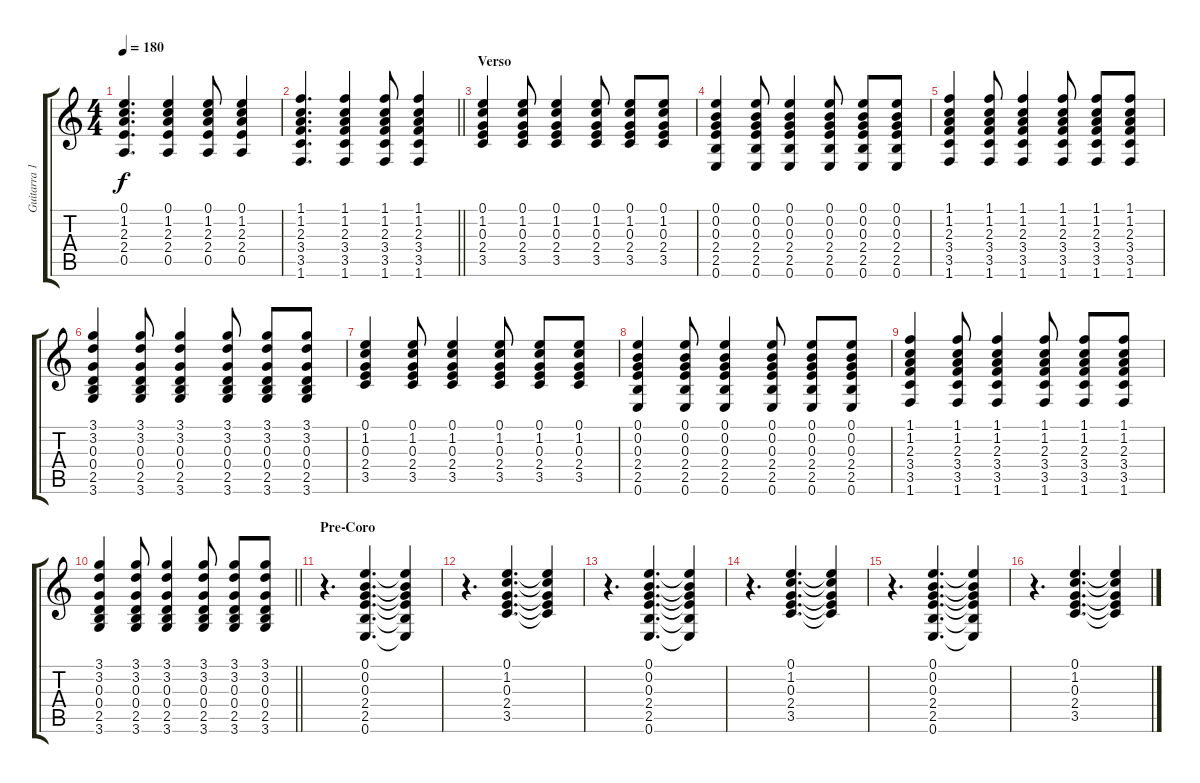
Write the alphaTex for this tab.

\track ("Guitarra 1" "Guitarra 1") {instrument acousticguitarnylon}
\staff {score tabs}
\tuning (E4 B3 G3 D3 A2 E2) {hide}
\ts (4 4)
\tempo 180
\clef g2
\ks c
(0.1 1.2 2.3 2.4 0.5).4{d dy f} (0.1 1.2 2.3 2.4 0.5).4 (0.1 1.2 2.3 2.4 0.5).8 (0.1 1.2 2.3 2.4 0.5).4 |
\barLineRight lightlight
(1.1 1.2 2.3 3.4 3.5 1.6).4{d} (1.1 1.2 2.3 3.4 3.5 1.6).4 (1.1 1.2 2.3 3.4 3.5 1.6).8 (1.1 1.2 2.3 3.4 3.5 1.6).4 |
\section ("" "Verso")
(0.1 1.2 0.3 2.4 3.5).4 (0.1 1.2 0.3 2.4 3.5).8 (0.1 1.2 0.3 2.4 3.5).4 (0.1 1.2 0.3 2.4 3.5).8 (0.1 1.2 0.3 2.4 3.5).8 (0.1 1.2 0.3 2.4 3.5).8 |
(0.1 0.2 0.3 2.4 2.5 0.6).4 (0.1 0.2 0.3 2.4 2.5 0.6).8 (0.1 0.2 0.3 2.4 2.5 0.6).4 (0.1 0.2 0.3 2.4 2.5 0.6).8 (0.1 0.2 0.3 2.4 2.5 0.6).8 (0.1 0.2 0.3 2.4 2.5 0.6).8 |
(1.1 1.2 2.3 3.4 3.5 1.6).4 (1.1 1.2 2.3 3.4 3.5 1.6).8 (1.1 1.2 2.3 3.4 3.5 1.6).4 (1.1 1.2 2.3 3.4 3.5 1.6).8 (1.1 1.2 2.3 3.4 3.5 1.6).8 (1.1 1.2 2.3 3.4 3.5 1.6).8 |
(3.1 3.2 0.3 0.4 2.5 3.6).4 (3.1 3.2 0.3 0.4 2.5 3.6).8 (3.1 3.2 0.3 0.4 2.5 3.6).4 (3.1 3.2 0.3 0.4 2.5 3.6).8 (3.1 3.2 0.3 0.4 2.5 3.6).8 (3.1 3.2 0.3 0.4 2.5 3.6).8 |
(0.1 1.2 0.3 2.4 3.5).4 (0.1 1.2 0.3 2.4 3.5).8 (0.1 1.2 0.3 2.4 3.5).4 (0.1 1.2 0.3 2.4 3.5).8 (0.1 1.2 0.3 2.4 3.5).8 (0.1 1.2 0.3 2.4 3.5).8 |
(0.1 0.2 0.3 2.4 2.5 0.6).4 (0.1 0.2 0.3 2.4 2.5 0.6).8 (0.1 0.2 0.3 2.4 2.5 0.6).4 (0.1 0.2 0.3 2.4 2.5 0.6).8 (0.1 0.2 0.3 2.4 2.5 0.6).8 (0.1 0.2 0.3 2.4 2.5 0.6).8 |
(1.1 1.2 2.3 3.4 3.5 1.6).4 (1.1 1.2 2.3 3.4 3.5 1.6).8 (1.1 1.2 2.3 3.4 3.5 1.6).4 (1.1 1.2 2.3 3.4 3.5 1.6).8 (1.1 1.2 2.3 3.4 3.5 1.6).8 (1.1 1.2 2.3 3.4 3.5 1.6).8 |
\barLineRight lightlight
(3.1 3.2 0.3 0.4 2.5 3.6).4 (3.1 3.2 0.3 0.4 2.5 3.6).8 (3.1 3.2 0.3 0.4 2.5 3.6).4 (3.1 3.2 0.3 0.4 2.5 3.6).8 (3.1 3.2 0.3 0.4 2.5 3.6).8 (3.1 3.2 0.3 0.4 2.5 3.6).8 |
\section ("" "Pre-Coro")
r.4{d} (0.1 0.2 0.3 2.4 2.5 0.6).4{d} (0.1{t} 0.2{t} 0.3{t} 2.4{t} 2.5{t} 0.6{t}).4 |
r.4{d} (0.1 1.2 0.3 2.4 3.5).4{d} (0.1{t} 1.2{t} 0.3{t} 2.4{t} 3.5{t}).4 |
r.4{d} (0.1 0.2 0.3 2.4 2.5 0.6).4{d} (0.1{t} 0.2{t} 0.3{t} 2.4{t} 2.5{t} 0.6{t}).4 |
r.4{d} (0.1 1.2 0.3 2.4 3.5).4{d} (0.1{t} 1.2{t} 0.3{t} 2.4{t} 3.5{t}).4 |
r.4{d} (0.1 0.2 0.3 2.4 2.5 0.6).4{d} (0.1{t} 0.2{t} 0.3{t} 2.4{t} 2.5{t} 0.6{t}).4 |
r.4{d} (0.1 1.2 0.3 2.4 3.5).4{d} (0.1{t} 1.2{t} 0.3{t} 2.4{t} 3.5{t}).4
